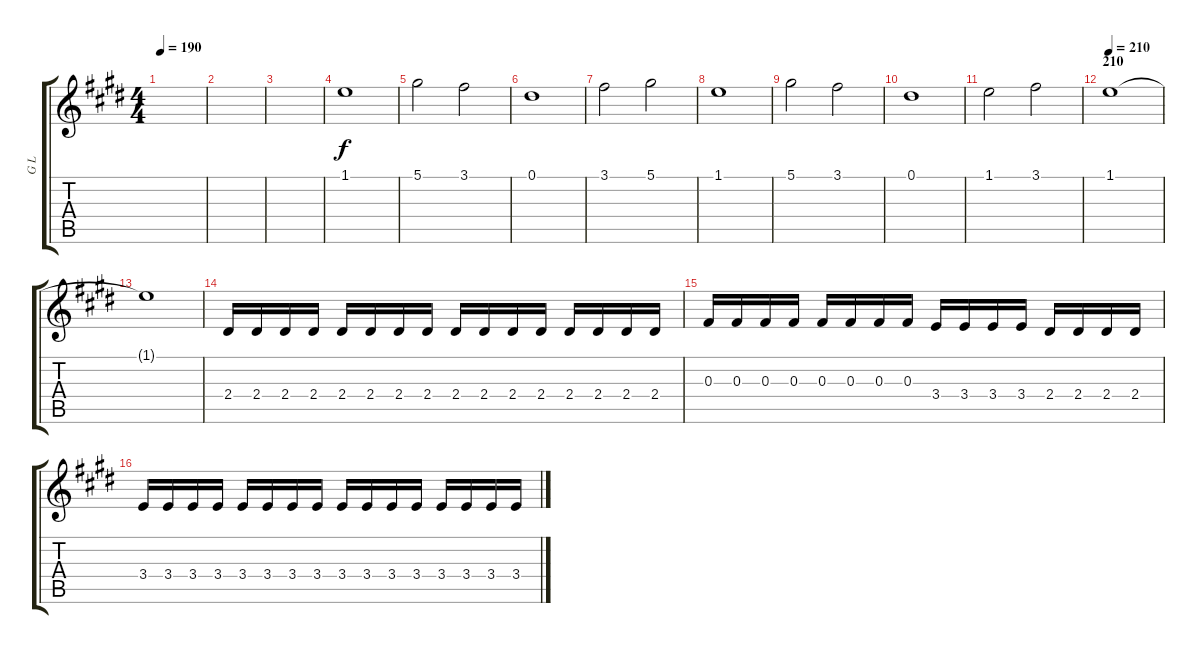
\track ("G L" "G L") {instrument distortionguitar}
\staff {score tabs}
\tuning (Eb4 Bb3 Gb3 Db3 Ab2 Eb2) {hide}
\ts (4 4)
\tempo 190
\clef g2
\ks e
|
|
|
1.1.1 |
5.1.2 3.1.2 |
0.1.1 |
3.1.2 5.1.2 |
1.1.1 |
5.1.2 3.1.2 |
0.1.1 |
1.1.2 3.1.2 |
\section ("" "210")
\tempo 210
1.1.1 |
1.1{t}.1 |
2.4.16 2.4.16 2.4.16 2.4.16 2.4.16 2.4.16 2.4.16 2.4.16 2.4.16 2.4.16 2.4.16 2.4.16 2.4.16 2.4.16 2.4.16 2.4.16 |
0.3.16 0.3.16 0.3.16 0.3.16 0.3.16 0.3.16 0.3.16 0.3.16 3.4.16 3.4.16 3.4.16 3.4.16 2.4.16 2.4.16 2.4.16 2.4.16 |
3.4.16 3.4.16 3.4.16 3.4.16 3.4.16 3.4.16 3.4.16 3.4.16 3.4.16 3.4.16 3.4.16 3.4.16 3.4.16 3.4.16 3.4.16 3.4.16
